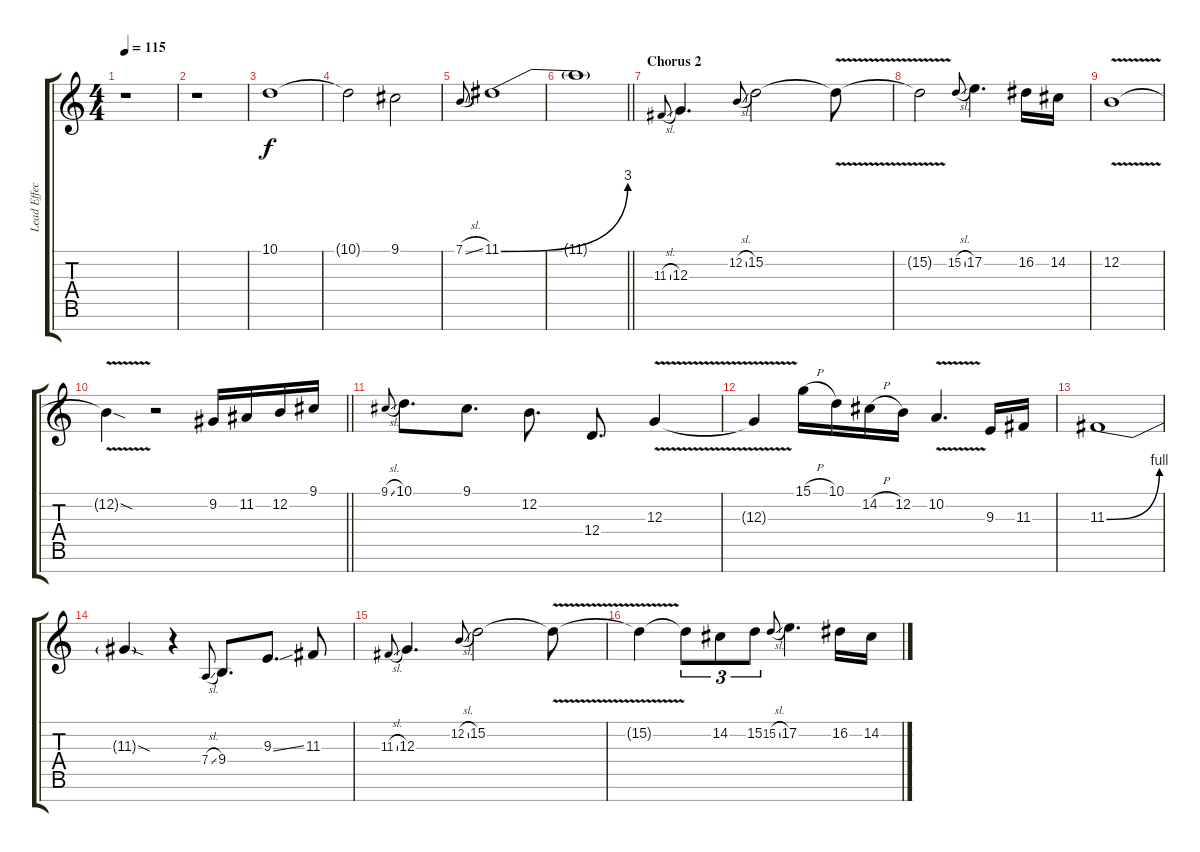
\track ("Lead Effect" "Lead Effec") {instrument lead1square}
\staff {score tabs}
\tuning (E4 B3 G3 D3 A2 E2 B1) {hide}
\ts (4 4)
\tempo 115
\clef g2
\ks c
r.1{dy f} |
r.1 |
10.1.1{volume 7 instrument lead2sawtooth} |
10.1{t}.2 9.1.2 |
7.1{sl}.8{gr onbeat} 11.1{be (bend 0 0 60 12)}.1 |
\barLineRight lightlight
11.1{t}.1{volume 4} |
\section ("" "Chorus 2")
11.3{sl}.8{gr onbeat} 12.3.4{d volume 10 instrument lead1square} 12.2{sl}.8{gr onbeat} 15.2.2 15.2{v t}.8 |
15.2{t}.2 15.2{sl}.8{gr onbeat} 17.2.4{d} 16.2.16 14.2.16 |
12.2{v}.1 |
\barLineRight lightlight
12.2{sod t}.4 r.2 9.2.16 11.2.16 12.2.16 9.1.16 |
9.1{sl}.8{gr onbeat} 10.1.8{d} 9.1.8{d} 12.2.8{d} 12.4.8{d} 12.3{v}.4 |
12.3{t}.4 15.1{h}.16 10.1.16 14.2{h}.16 12.2.16 10.2{v}.4{d} 9.3.16 11.3.16 |
11.3{be (bend 0 0 60 4)}.1 |
11.3{sod t}.4 r.4 7.4{sl}.8{gr onbeat} 9.4.8{d} 9.3{ss}.8{d} 11.3.8 |
11.3{sl}.8{gr onbeat} 12.3.4{d} 12.2{sl}.8{gr onbeat} 15.2.2 15.2{v t}.8 |
15.2{t}.4 15.2{t}.8{tu (3 2)} 14.2.8{tu (3 2)} 15.2.8{tu (3 2)} 15.2{sl}.8{gr onbeat} 17.2.4{d} 16.2.16 14.2.16
